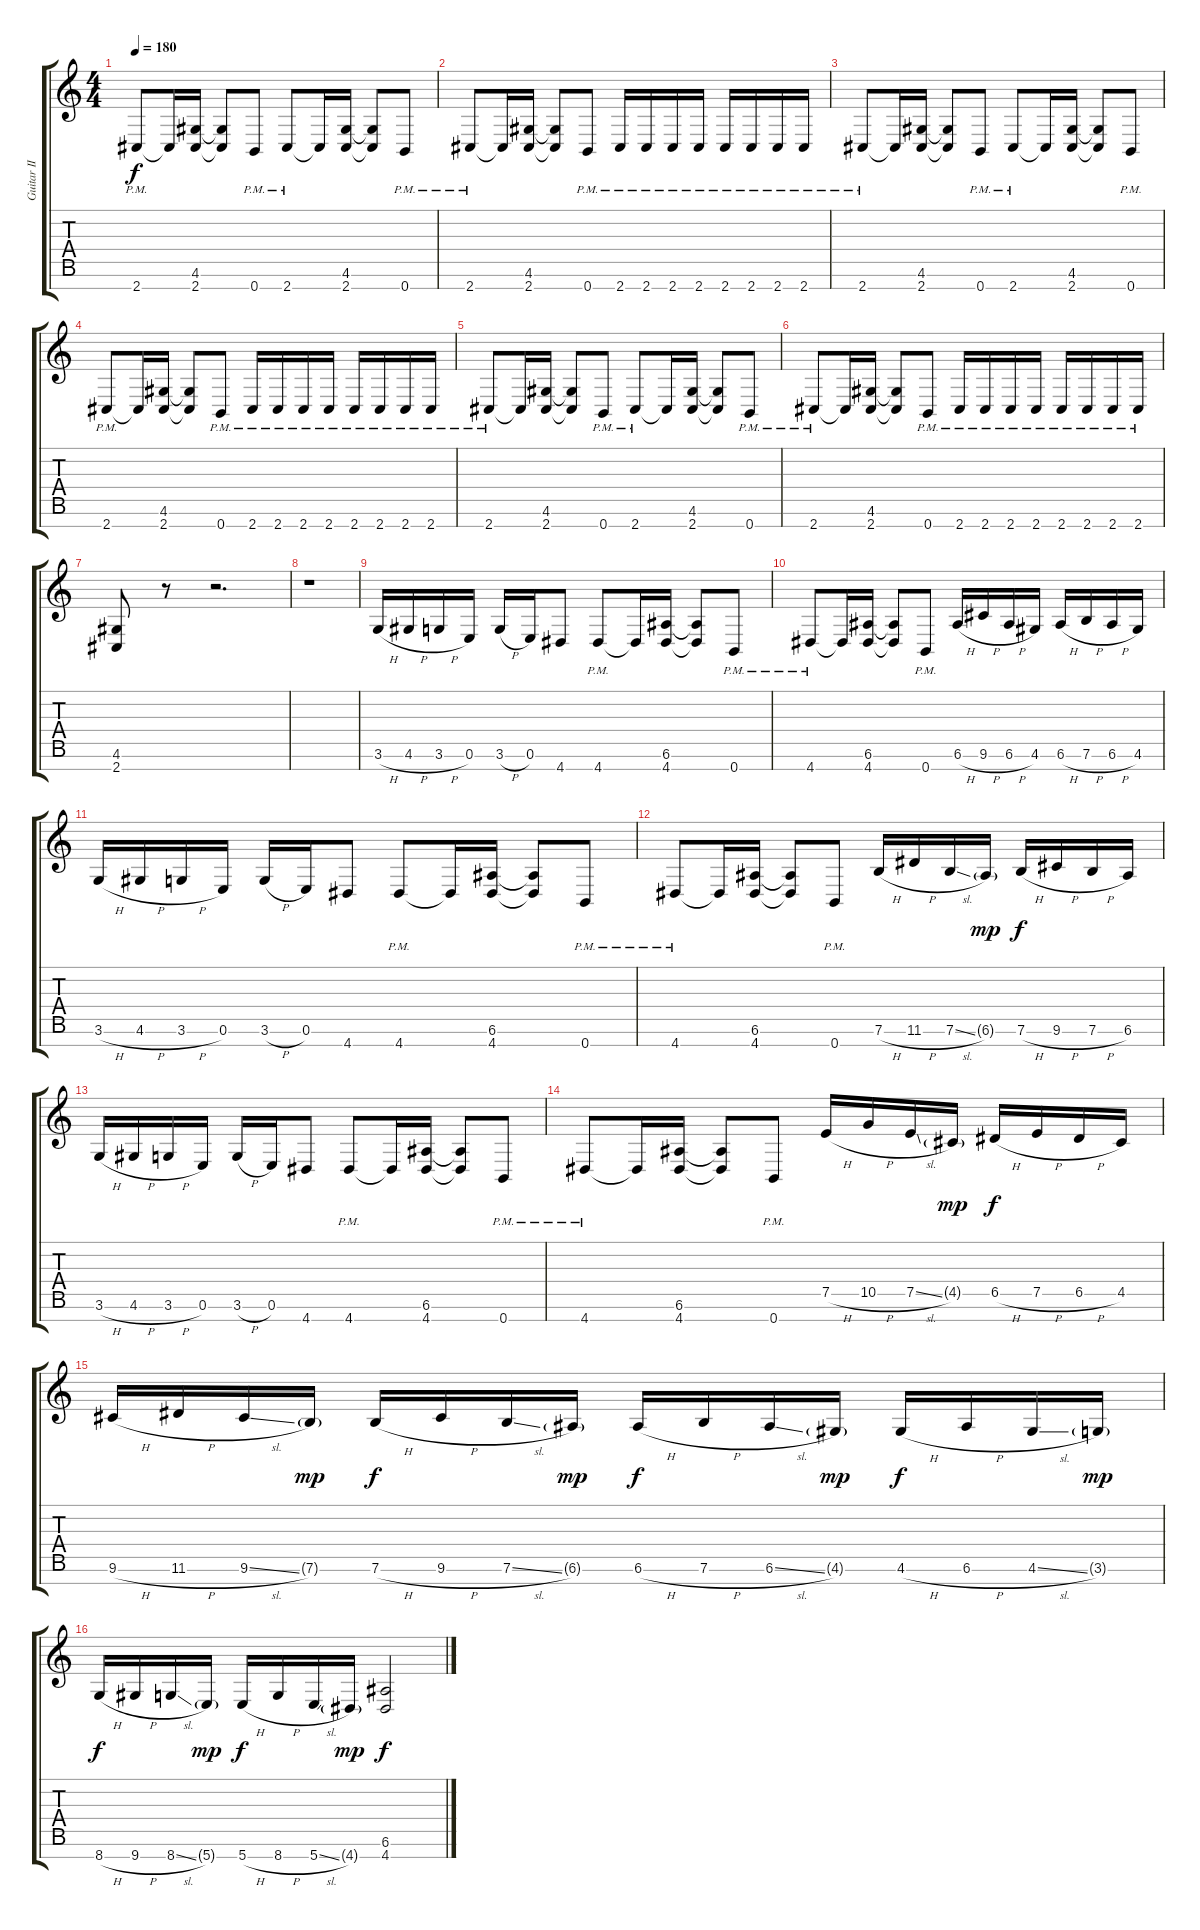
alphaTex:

\track ("Guitar II (Rhythm)" "Guitar II ") {instrument distortionguitar}
\staff {score tabs}
\tuning (E4 B3 G3 D3 A2 E2 B1) {hide}
\ts (4 4)
\tempo 180
\clef g2
\ks c
2.7{pm}.8{dy f instrument distortionguitar} 2.7{t}.16 (4.6 2.7).16 (4.6{t} 2.7{t}).8 0.7{pm}.8 2.7{pm}.8 2.7{t}.16 (4.6 2.7).16 (4.6{t} 2.7{t}).8 0.7{pm}.8 |
2.7{pm}.8 2.7{t}.16 (4.6 2.7).16 (4.6{t} 2.7{t}).8 0.7{pm}.8 2.7{pm}.16 2.7{pm}.16 2.7{pm}.16 2.7{pm}.16 2.7{pm}.16 2.7{pm}.16 2.7{pm}.16 2.7{pm}.16 |
2.7{pm}.8 2.7{t}.16 (4.6 2.7).16 (4.6{t} 2.7{t}).8 0.7{pm}.8 2.7{pm}.8 2.7{t}.16 (4.6 2.7).16 (4.6{t} 2.7{t}).8 0.7{pm}.8 |
2.7{pm}.8 2.7{t}.16 (4.6 2.7).16 (4.6{t} 2.7{t}).8 0.7{pm}.8 2.7{pm}.16 2.7{pm}.16 2.7{pm}.16 2.7{pm}.16 2.7{pm}.16 2.7{pm}.16 2.7{pm}.16 2.7{pm}.16 |
2.7{pm}.8 2.7{t}.16 (4.6 2.7).16 (4.6{t} 2.7{t}).8 0.7{pm}.8 2.7{pm}.8 2.7{t}.16 (4.6 2.7).16 (4.6{t} 2.7{t}).8 0.7{pm}.8 |
2.7{pm}.8 2.7{t}.16 (4.6 2.7).16 (4.6{t} 2.7{t}).8 0.7{pm}.8 2.7{pm}.16 2.7{pm}.16 2.7{pm}.16 2.7{pm}.16 2.7{pm}.16 2.7{pm}.16 2.7{pm}.16 2.7{pm}.16 |
(4.6 2.7).8 r.8 r.2{d} |
r.1 |
3.6{h}.16 4.6{h}.16 3.6{h}.16 0.6.16 3.6{h}.16 0.6.16 4.7.8 4.7{pm}.8 4.7{t}.16 (6.6 4.7).16 (6.6{t} 4.7{t}).8 0.7{pm}.8 |
4.7{pm}.8 4.7{t}.16 (6.6 4.7).16 (6.6{t} 4.7{t}).8 0.7{pm}.8 6.6{h}.16 9.6{h}.16 6.6{h}.16 4.6.16 6.6{h}.16 7.6{h}.16 6.6{h}.16 4.6.16 |
3.6{h}.16 4.6{h}.16 3.6{h}.16 0.6.16 3.6{h}.16 0.6.16 4.7.8 4.7{pm}.8 4.7{t}.16 (6.6 4.7).16 (6.6{t} 4.7{t}).8 0.7{pm}.8 |
4.7{pm}.8 4.7{t}.16 (6.6 4.7).16 (6.6{t} 4.7{t}).8 0.7{pm}.8 7.6{h}.16 11.6{h}.16 7.6{sl}.16 6.6{g}.16{dy mp} 7.6{h}.16{dy f} 9.6{h}.16 7.6{h}.16 6.6.16 |
3.6{h}.16 4.6{h}.16 3.6{h}.16 0.6.16 3.6{h}.16 0.6.16 4.7.8 4.7{pm}.8 4.7{t}.16 (6.6 4.7).16 (6.6{t} 4.7{t}).8 0.7{pm}.8 |
4.7{pm}.8 4.7{t}.16 (6.6 4.7).16 (6.6{t} 4.7{t}).8 0.7{pm}.8 7.5{h}.16 10.5{h}.16 7.5{sl}.16 4.5{g}.16{dy mp} 6.5{h}.16{dy f} 7.5{h}.16 6.5{h}.16 4.5.16 |
9.6{h}.16 11.6{h}.16 9.6{sl}.16 7.6{g}.16{dy mp} 7.6{h}.16{dy f} 9.6{h}.16 7.6{sl}.16 6.6{g}.16{dy mp} 6.6{h}.16{dy f} 7.6{h}.16 6.6{sl}.16 4.6{g}.16{dy mp} 4.6{h}.16{dy f} 6.6{h}.16 4.6{sl}.16 3.6{g}.16{dy mp} |
8.7{h}.16{dy f} 9.7{h}.16 8.7{sl}.16 5.7{g}.16{dy mp} 5.7{h}.16{dy f} 8.7{h}.16 5.7{sl}.16 4.7{g}.16{dy mp} (6.6 4.7).2{dy f}
